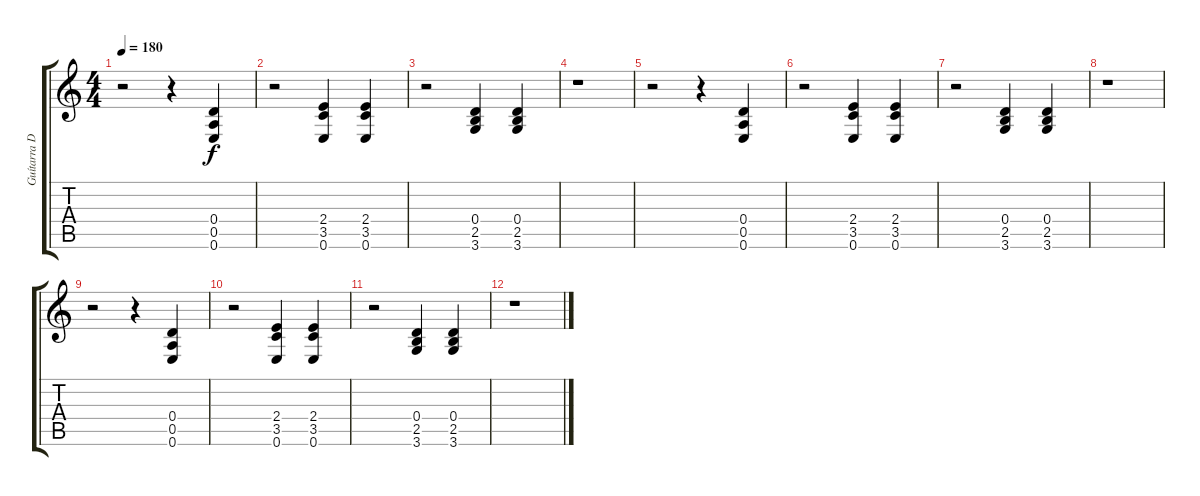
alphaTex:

\track ("Guítarra Distorsionada" "Guítarra D") {instrument distortionguitar}
\staff {score tabs}
\tuning (E4 B3 G3 D3 A2 E2) {hide}
\ts (4 4)
\tempo 180
\clef g2
\ks c
r.2{dy f} r.4 (0.4 0.5 0.6).4 |
r.2 (2.4 3.5 0.6).4 (2.4 3.5 0.6).4 |
r.2 (0.4 2.5 3.6).4 (0.4 2.5 3.6).4 |
r.1 |
r.2 r.4 (0.4 0.5 0.6).4 |
r.2 (2.4 3.5 0.6).4 (2.4 3.5 0.6).4 |
r.2 (0.4 2.5 3.6).4 (0.4 2.5 3.6).4 |
r.1 |
r.2 r.4 (0.4 0.5 0.6).4 |
r.2 (2.4 3.5 0.6).4 (2.4 3.5 0.6).4 |
r.2 (0.4 2.5 3.6).4 (0.4 2.5 3.6).4 |
r.1
